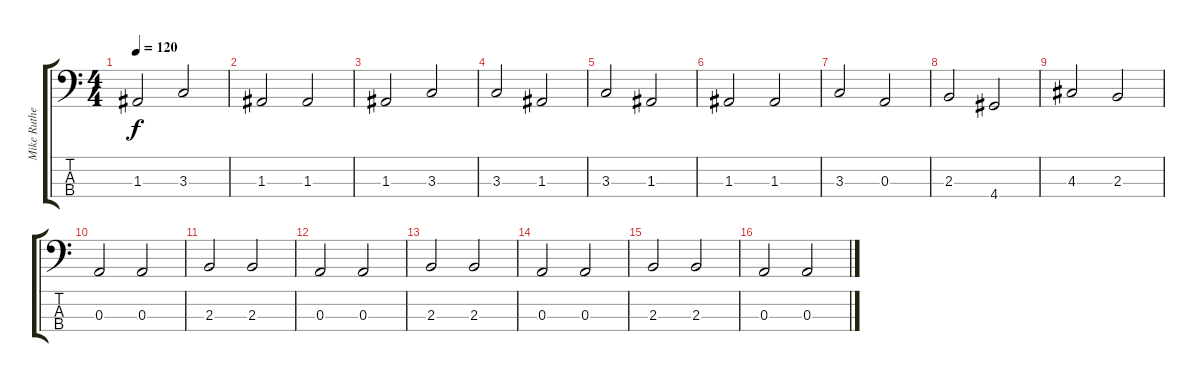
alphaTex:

\track ("Mike Rutherford" "Mike Ruthe") {instrument electricbassfinger}
\staff {score tabs}
\tuning (G2 D2 A1 E1) {hide}
\ts (4 4)
\tempo 120
\clef f4
\ks c
1.3.2{dy f} 3.3.2 |
1.3.2 1.3.2 |
1.3.2 3.3.2 |
3.3.2 1.3.2 |
3.3.2 1.3.2 |
1.3.2 1.3.2 |
3.3.2 0.3.2 |
2.3.2 4.4.2 |
4.3.2 2.3.2 |
0.3.2 0.3.2 |
2.3.2 2.3.2 |
0.3.2 0.3.2 |
2.3.2 2.3.2 |
0.3.2 0.3.2 |
2.3.2 2.3.2 |
0.3.2 0.3.2
